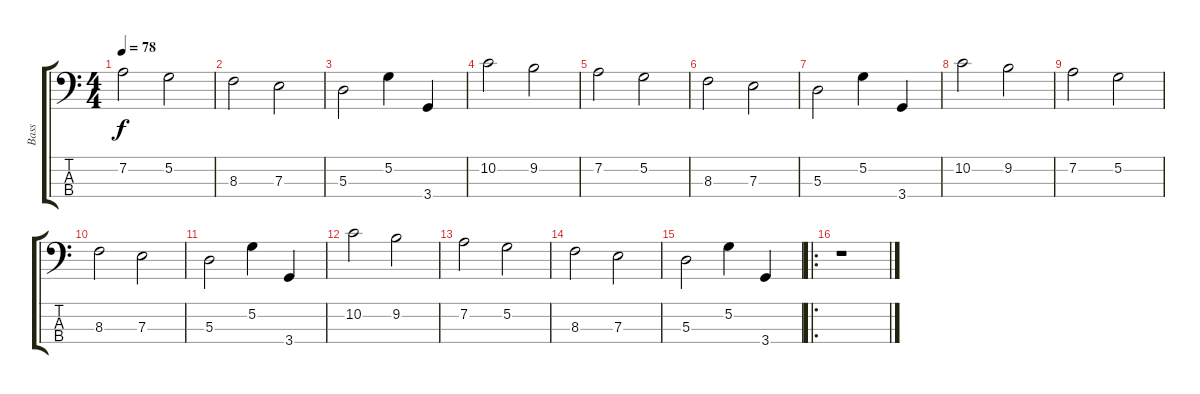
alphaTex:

\track ("Bass" "Bass") {instrument electricbassfinger}
\staff {score tabs}
\tuning (G2 D2 A1 E1) {hide}
\ts (4 4)
\tempo 78
\clef f4
\ks c
7.2.2{dy f} 5.2.2 |
8.3.2 7.3.2 |
5.3.2 5.2.4 3.4.4 |
10.2.2 9.2.2 |
7.2.2 5.2.2 |
8.3.2 7.3.2 |
5.3.2 5.2.4 3.4.4 |
10.2.2 9.2.2 |
7.2.2 5.2.2 |
8.3.2 7.3.2 |
5.3.2 5.2.4 3.4.4 |
10.2.2 9.2.2 |
7.2.2 5.2.2 |
8.3.2 7.3.2 |
5.3.2 5.2.4 3.4.4 |
\ro
r.1
